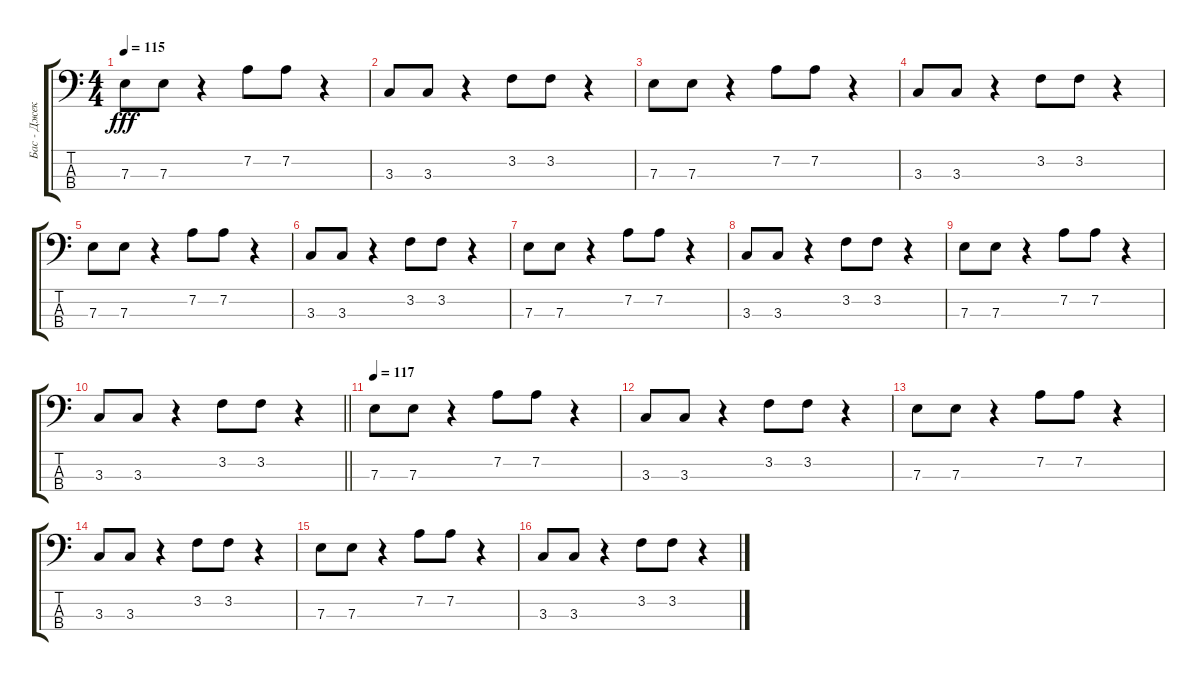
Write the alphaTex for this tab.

\track ("Бас - Джек Лоуренс" "Бас - Джек") {instrument electricbassfinger}
\staff {score tabs}
\tuning (G2 D2 A1 E1) {hide}
\ts (4 4)
\tempo 115
\clef f4
\ks c
7.3.8{dy fff} 7.3.8 r.4 7.2.8 7.2.8 r.4 |
3.3.8 3.3.8 r.4 3.2.8 3.2.8 r.4 |
7.3.8 7.3.8 r.4 7.2.8 7.2.8 r.4 |
3.3.8 3.3.8 r.4 3.2.8 3.2.8 r.4 |
7.3.8 7.3.8 r.4 7.2.8 7.2.8 r.4 |
3.3.8 3.3.8 r.4 3.2.8 3.2.8 r.4 |
7.3.8 7.3.8 r.4 7.2.8 7.2.8 r.4 |
3.3.8 3.3.8 r.4 3.2.8 3.2.8 r.4 |
7.3.8 7.3.8 r.4 7.2.8 7.2.8 r.4 |
\barLineRight lightlight
3.3.8 3.3.8 r.4 3.2.8 3.2.8 r.4 |
\tempo 117
7.3.8 7.3.8 r.4 7.2.8 7.2.8 r.4 |
3.3.8 3.3.8 r.4 3.2.8 3.2.8 r.4 |
7.3.8 7.3.8 r.4 7.2.8 7.2.8 r.4 |
3.3.8 3.3.8 r.4 3.2.8 3.2.8 r.4 |
7.3.8 7.3.8 r.4 7.2.8 7.2.8 r.4 |
3.3.8 3.3.8 r.4 3.2.8 3.2.8 r.4
